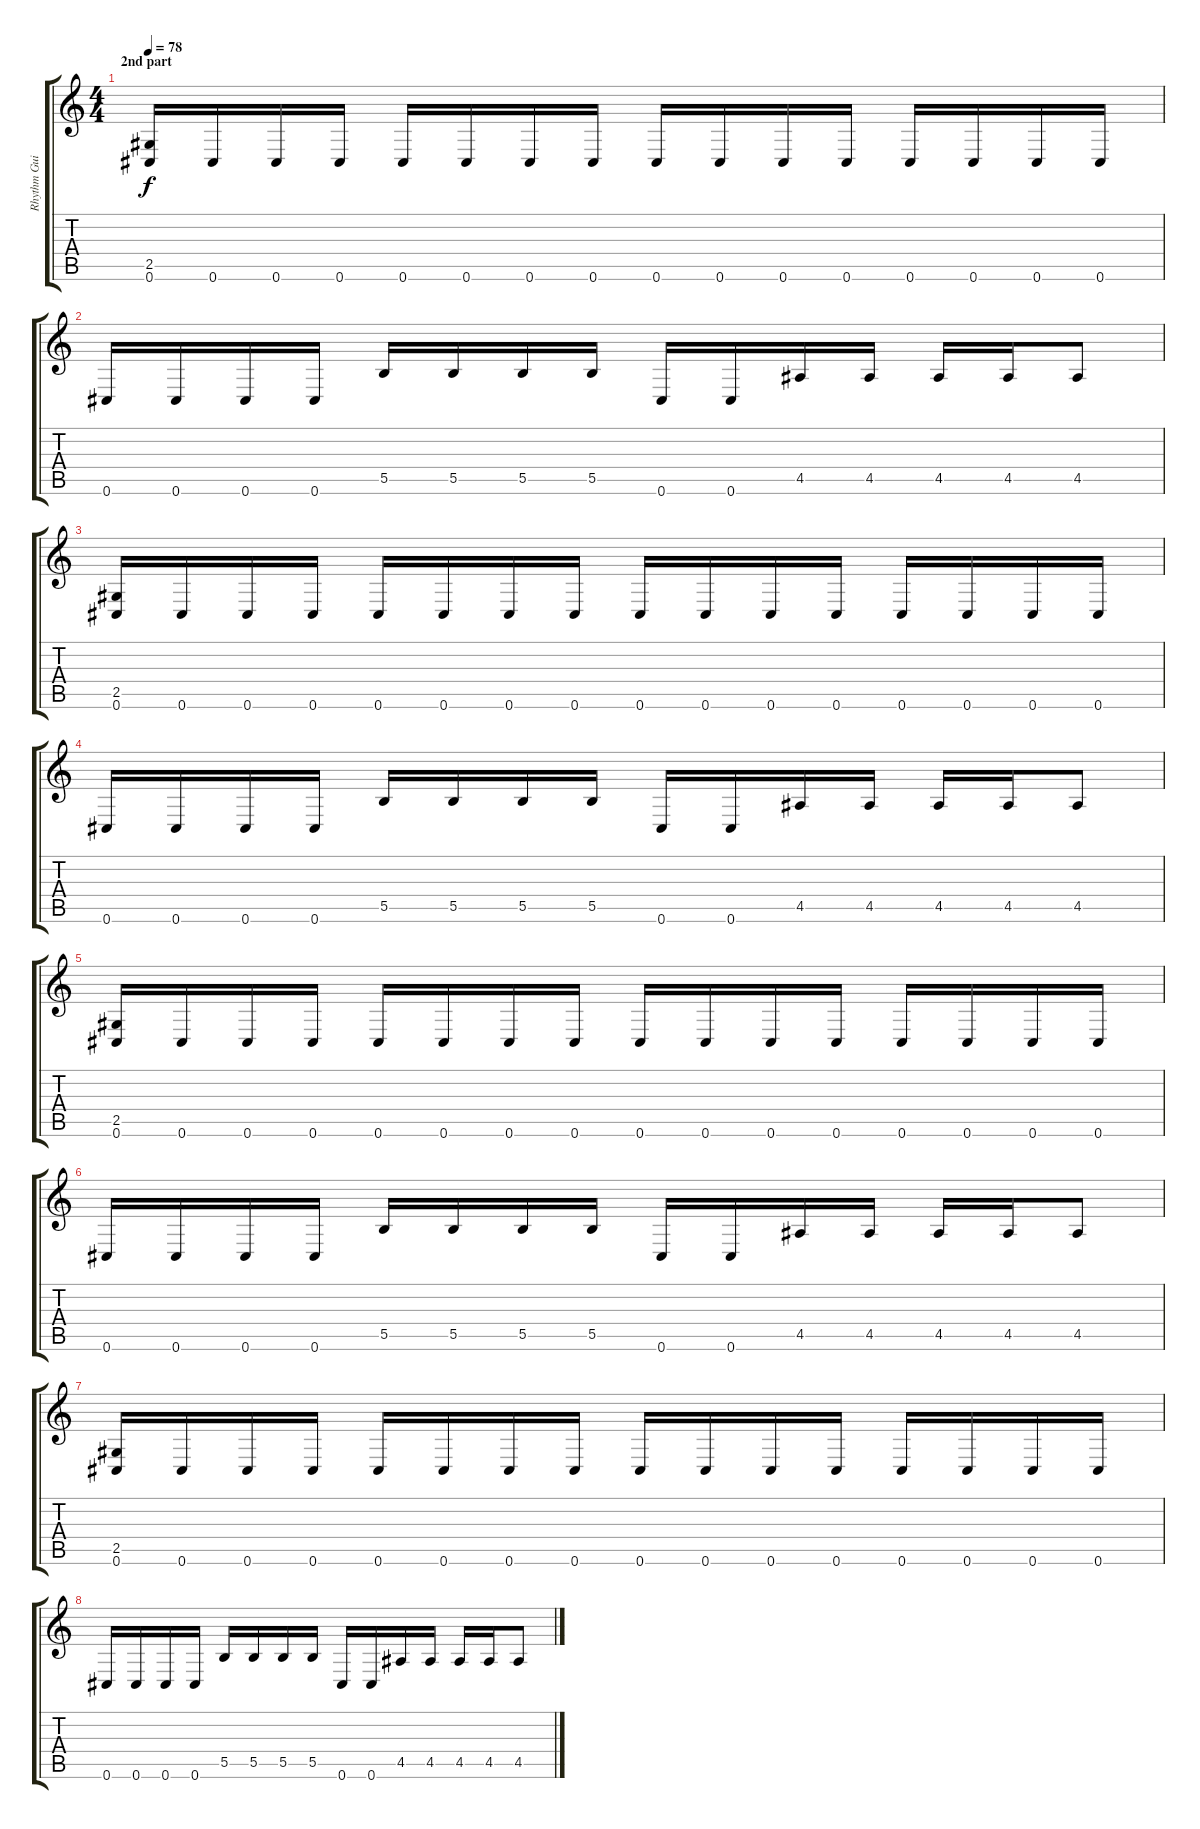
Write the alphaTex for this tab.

\track ("Rhythm Guitar" "Rhythm Gui") {instrument distortionguitar}
\staff {score tabs}
\tuning (Db4 Ab3 E3 B2 Gb2 Db2) {hide}
\ts (4 4)
\section ("" "2nd part")
\tempo 78
\clef g2
\ks c
(2.5 0.6).16{dy f} 0.6.16 0.6.16 0.6.16 0.6.16 0.6.16 0.6.16 0.6.16 0.6.16 0.6.16 0.6.16 0.6.16 0.6.16 0.6.16 0.6.16 0.6.16 |
0.6.16 0.6.16 0.6.16 0.6.16 5.5.16 5.5.16 5.5.16 5.5.16 0.6.16 0.6.16 4.5.16 4.5.16 4.5.16 4.5.16 4.5.8 |
(2.5 0.6).16 0.6.16 0.6.16 0.6.16 0.6.16 0.6.16 0.6.16 0.6.16 0.6.16 0.6.16 0.6.16 0.6.16 0.6.16 0.6.16 0.6.16 0.6.16 |
0.6.16 0.6.16 0.6.16 0.6.16 5.5.16 5.5.16 5.5.16 5.5.16 0.6.16 0.6.16 4.5.16 4.5.16 4.5.16 4.5.16 4.5.8 |
(2.5 0.6).16 0.6.16 0.6.16 0.6.16 0.6.16 0.6.16 0.6.16 0.6.16 0.6.16 0.6.16 0.6.16 0.6.16 0.6.16 0.6.16 0.6.16 0.6.16 |
0.6.16 0.6.16 0.6.16 0.6.16 5.5.16 5.5.16 5.5.16 5.5.16 0.6.16 0.6.16 4.5.16 4.5.16 4.5.16 4.5.16 4.5.8 |
(2.5 0.6).16 0.6.16 0.6.16 0.6.16 0.6.16 0.6.16 0.6.16 0.6.16 0.6.16 0.6.16 0.6.16 0.6.16 0.6.16 0.6.16 0.6.16 0.6.16 |
0.6.16 0.6.16 0.6.16 0.6.16 5.5.16 5.5.16 5.5.16 5.5.16 0.6.16 0.6.16 4.5.16 4.5.16 4.5.16 4.5.16 4.5.8
